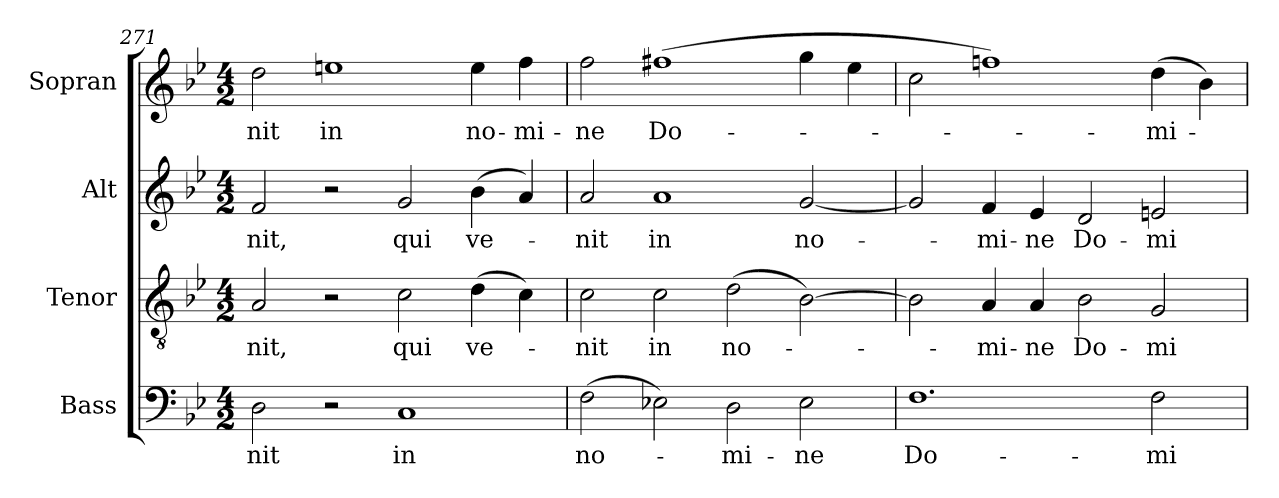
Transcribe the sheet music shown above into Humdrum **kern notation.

**kern	**text	**kern	**text	**kern	**text	**kern	**text
*part4	*part4	*part3	*part3	*part2	*part2	*part1	*part1
*staff4	*staff4	*staff3	*staff3	*staff2	*staff2	*staff1	*staff1
*I"Bass	*	*I"Tenor	*	*I"Alt	*	*I"Sopran	*
*I'B.	*	*I'T.	*	*I'A.	*	*I'S.	*
*clefF4	*	*clefGv2	*	*clefG2	*	*clefG2	*
*k[b-e-]	*	*k[b-e-]	*	*k[b-e-]	*	*k[b-e-]	*
*B-:	*	*B-:	*	*B-:	*	*B-:	*
*M4/2	*	*M4/2	*	*M4/2	*	*M4/2	*
=271	=271	=271	=271	=271	=271	=271	=271
!	!LO:LY:b	!	!LO:LY:b	!	!LO:LY:b	!	!LO:LY:b
2D\	-nit	2A/	-nit,	2f/	-nit,	2dd\	-nit
!	!	!	!	!	!	!	!LO:LY:b
2r	.	2r	.	2r	.	1een	in
!	!LO:LY:b	!	!LO:LY:b	!	!LO:LY:b	!	!
1C	in	2c\	qui	2g/	qui	.	.
!	!	!	!LO:LY:b	!	!LO:LY:b	!	!LO:LY:b
.	.	(>4d\	ve-	(>4b-\	ve-	4ee\	no-
!	!	!	!	!	!	!	!LO:LY:b
.	.	4c\)	.	4a/)	.	4ff\	-mi-
!!LO:LB:g=z
=272	=272	=272	=272	=272	=272	=272	=272
!	!LO:LY:b	!	!LO:LY:b	!	!LO:LY:b	!	!LO:LY:b
(>2F\	no-	2c\	-nit	2a/	-nit	2ff\	-ne
!	!	!	!LO:LY:b	!	!LO:LY:b	!	!LO:LY:b
2E-X\)	.	2c\	in	1a	in	(>1ff#X	Do-
!	!LO:LY:b	!	!LO:LY:b	!	!	!	!
2D\	-mi-	(>2d\	no-	.	.	.	.
!	!LO:LY:b	!	!	!	!LO:LY:b	!	!
2E-\	-ne	[2B-\)	.	[2g/	no-	4gg\	.
.	.	.	.	.	.	4ee-\	.
=273	=273	=273	=273	=273	=273	=273	=273
!	!LO:LY:b	!	!	!	!	!	!
1.F	Do-	2B-\]	.	2g/]	.	2cc\	.
!	!	!	!LO:LY:b	!	!LO:LY:b	!	!
.	.	4A/	-mi-	4f/	-mi-	1ffn)	.
!	!	!	!LO:LY:b	!	!LO:LY:b	!	!
.	.	4A/	-ne	4e-/	-ne	.	.
!	!	!	!LO:LY:b	!	!LO:LY:b	!	!
.	.	2B-\	Do-	2d/	Do-	.	.
!	!LO:LY:b	!	!LO:LY:b	!	!LO:LY:b	!	!LO:LY:b
2F\	-mi-	2G/	-mi-	2en/	-mi-	(>4dd\	-mi-
.	.	.	.	.	.	4b-\)	.
=	=	=	=	=	=	=	=
*-	*-	*-	*-	*-	*-	*-	*-
